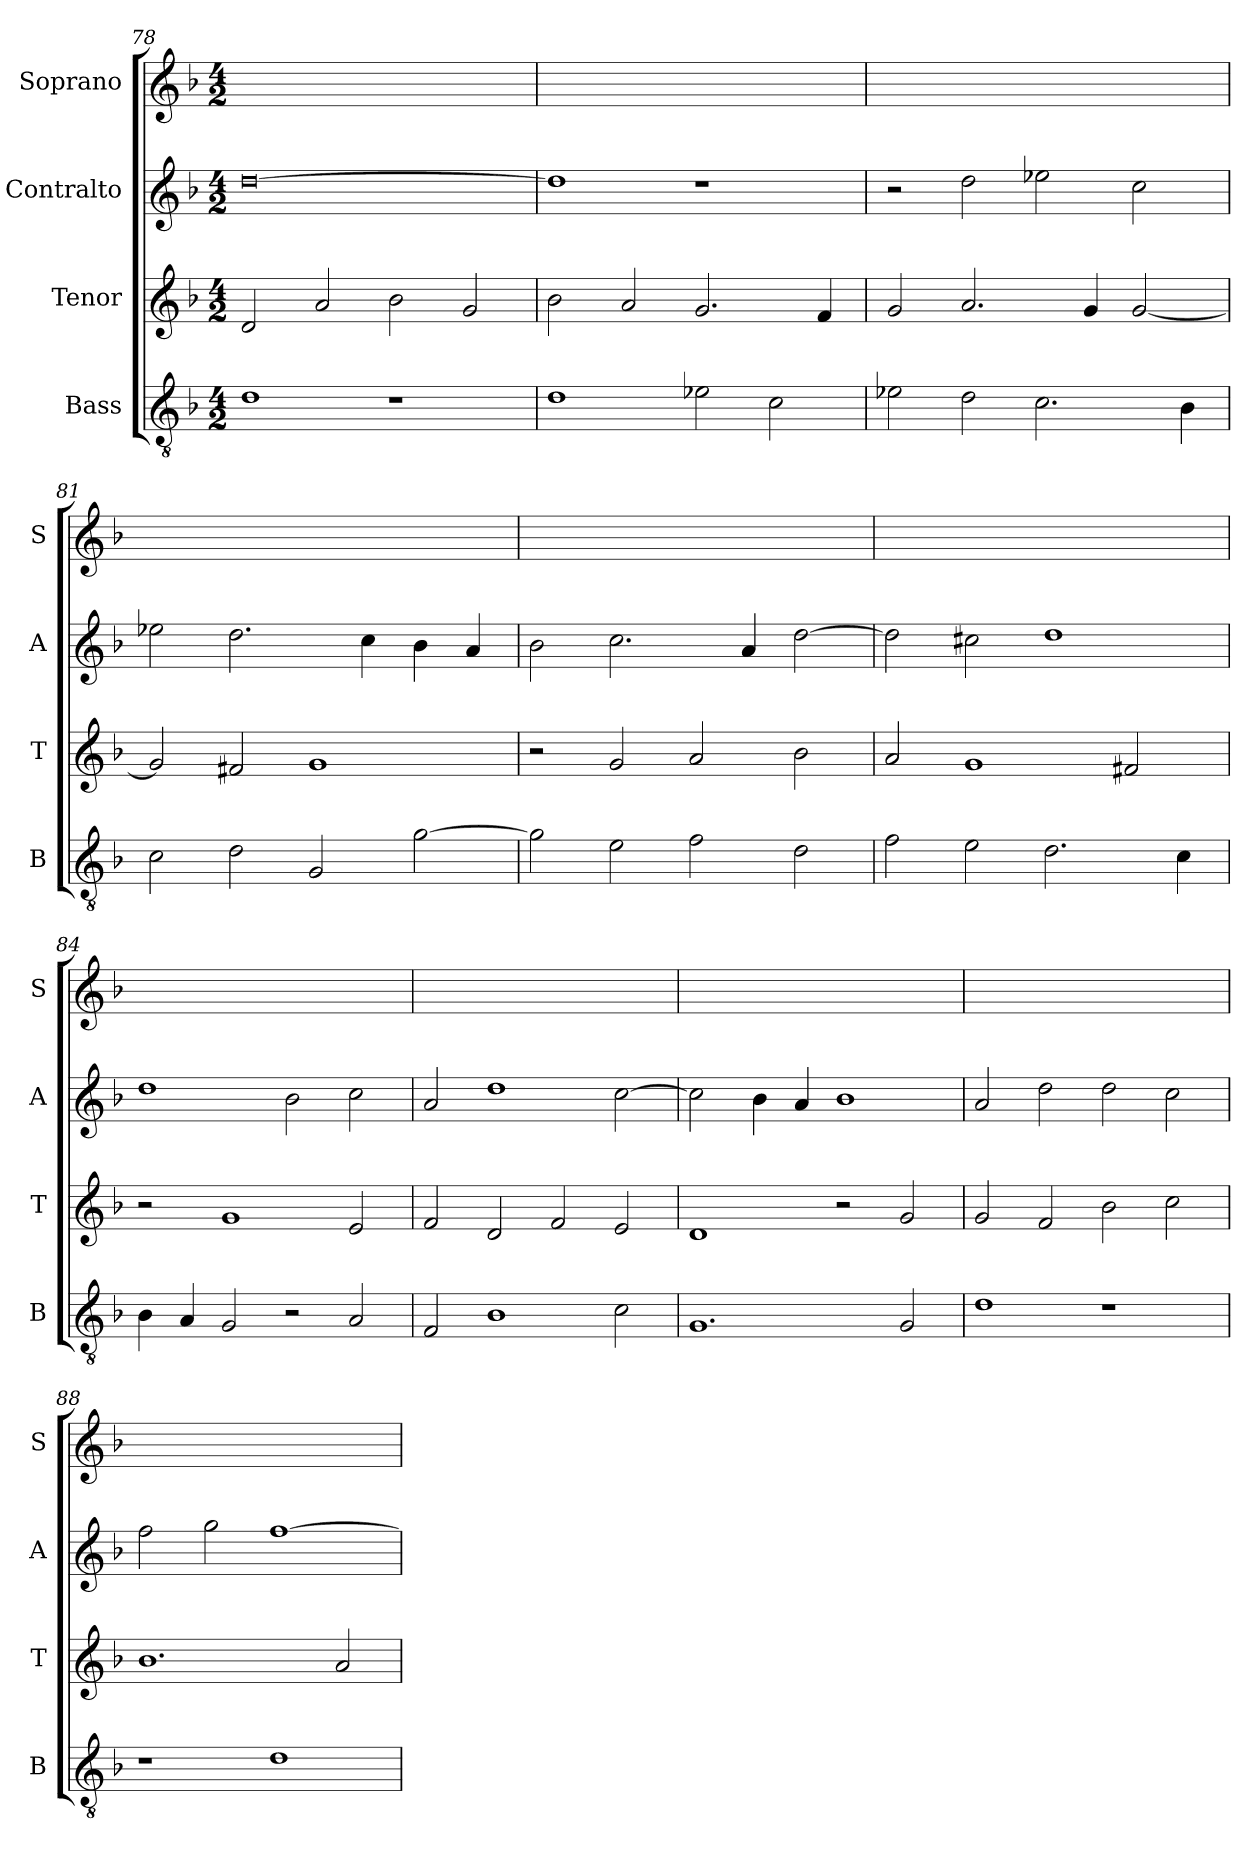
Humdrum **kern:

**kern	**kern	**kern	**kern
*part4	*part3	*part2	*part1
*staff4	*staff3	*staff2	*staff1
*I"Bass	*I"Tenor	*I"Contralto	*I"Soprano
*I'B	*I'T	*I'A	*I'S
*clefGv2	*clefG2	*clefG2	*clefG2
*k[b-]	*k[b-]	*k[b-]	*k[b-]
*G:dor	*G:dor	*G:dor	*G:dor
*M4/2	*M4/2	*M4/2	*M4/2
=78	=78	=78	=78
1d	2d	[0dd	0ryy
.	2a	.	.
1r	2b-	.	.
.	2g	.	.
=79	=79	=79	=79
1d	2b-	1dd]	0ryy
.	2a	.	.
2e-X	2.g	1r	.
2c	.	.	.
.	4f	.	.
=80	=80	=80	=80
2e-X	2g	2r	0ryy
2d	2.a	2dd	.
2.c	.	2ee-X	.
.	4g	.	.
.	[2g	2cc	.
4B-	.	.	.
=81	=81	=81	=81
2c	2g]	2ee-X	0ryy
2d	2f#X	2.dd	.
2G	1g	.	.
.	.	4cc	.
[2g	.	4b-	.
.	.	4a	.
=82	=82	=82	=82
2g]	2r	2b-	0ryy
2e	2g	2.cc	.
2f	2a	.	.
.	.	4a	.
2d	2b-	[2dd	.
=83	=83	=83	=83
2f	2a	2dd]	0ryy
2e	1g	2cc#X	.
2.d	.	1dd	.
.	2f#X	.	.
4c	.	.	.
=84	=84	=84	=84
4B-	2r	1dd	0ryy
4A	.	.	.
2G	1g	.	.
2r	.	2b-	.
2A	2e	2cc	.
=85	=85	=85	=85
2F	2f	2a	0ryy
1B-	2d	1dd	.
.	2f	.	.
2c	2e	[2cc	.
=86	=86	=86	=86
1.G	1d	2cc]	0ryy
.	.	4b-	.
.	.	4a	.
.	2r	1b-	.
2G	2g	.	.
=87	=87	=87	=87
1d	2g	2a	0ryy
.	2f	2dd	.
1r	2b-	2dd	.
.	2cc	2cc	.
=88	=88	=88	=88
1r	1.b-	2ff	0ryy
.	.	2gg	.
1d	.	[1ff	.
.	2a	.	.
=	=	=	=
*-	*-	*-	*-
